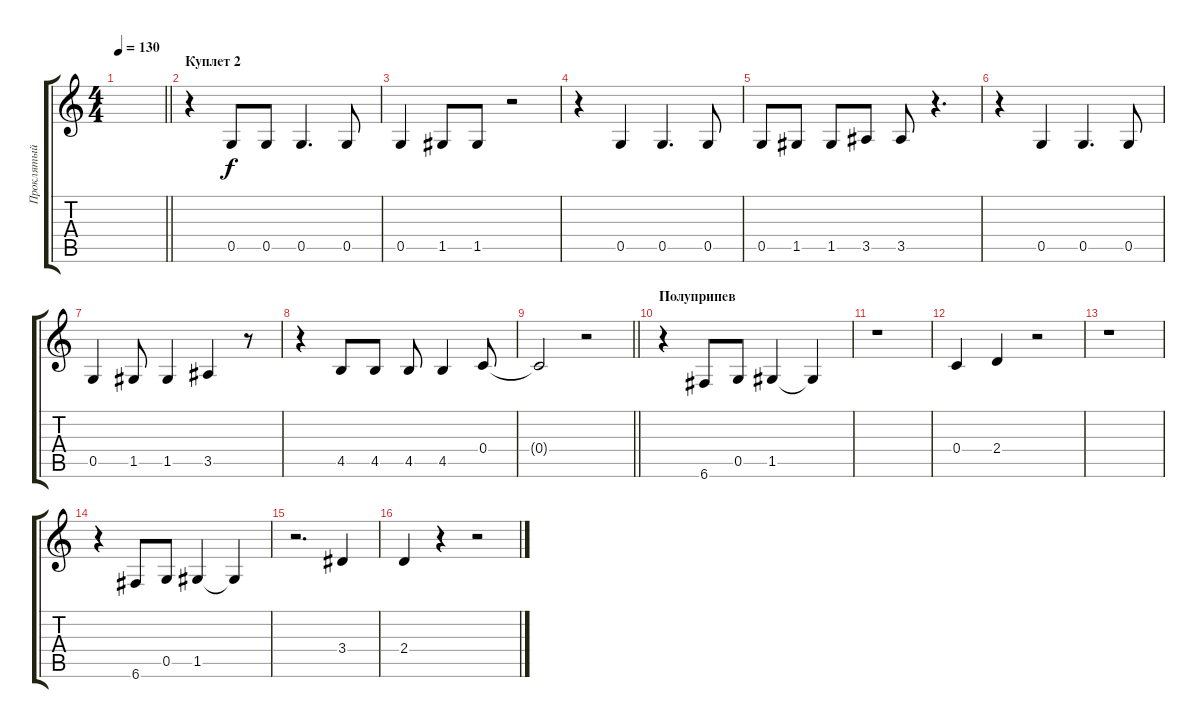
\track ("Проклятый" "Проклятый") {instrument contrabass}
\staff {score tabs}
\tuning (D4 A3 F3 C3 G2 C2) {hide}
\ts (4 4)
\tempo 130
\clef g2
\barLineRight lightlight
\ks c
|
\section ("" "Куплет 2")
r.4 0.5.8 0.5.8 0.5.4{d} 0.5.8 |
0.5.4 1.5.8 1.5.8 r.2 |
r.4 0.5.4 0.5.4{d} 0.5.8 |
0.5.8 1.5.8 1.5.8 3.5.8 3.5.8 r.4{d} |
r.4 0.5.4 0.5.4{d} 0.5.8 |
0.5.4 1.5.8 1.5.4 3.5.4 r.8 |
r.4 4.5.8 4.5.8 4.5.8 4.5.4 0.4.8 |
\barLineRight lightlight
0.4{t}.2 r.2 |
\section ("" "Полуприпев")
r.4 6.6.8 0.5.8 1.5.4 1.5{t}.4 |
r.1 |
0.4.4 2.4.4 r.2 |
r.1 |
r.4 6.6.8 0.5.8 1.5.4 1.5{t}.4 |
r.2{d} 3.4.4 |
2.4.4 r.4 r.2
